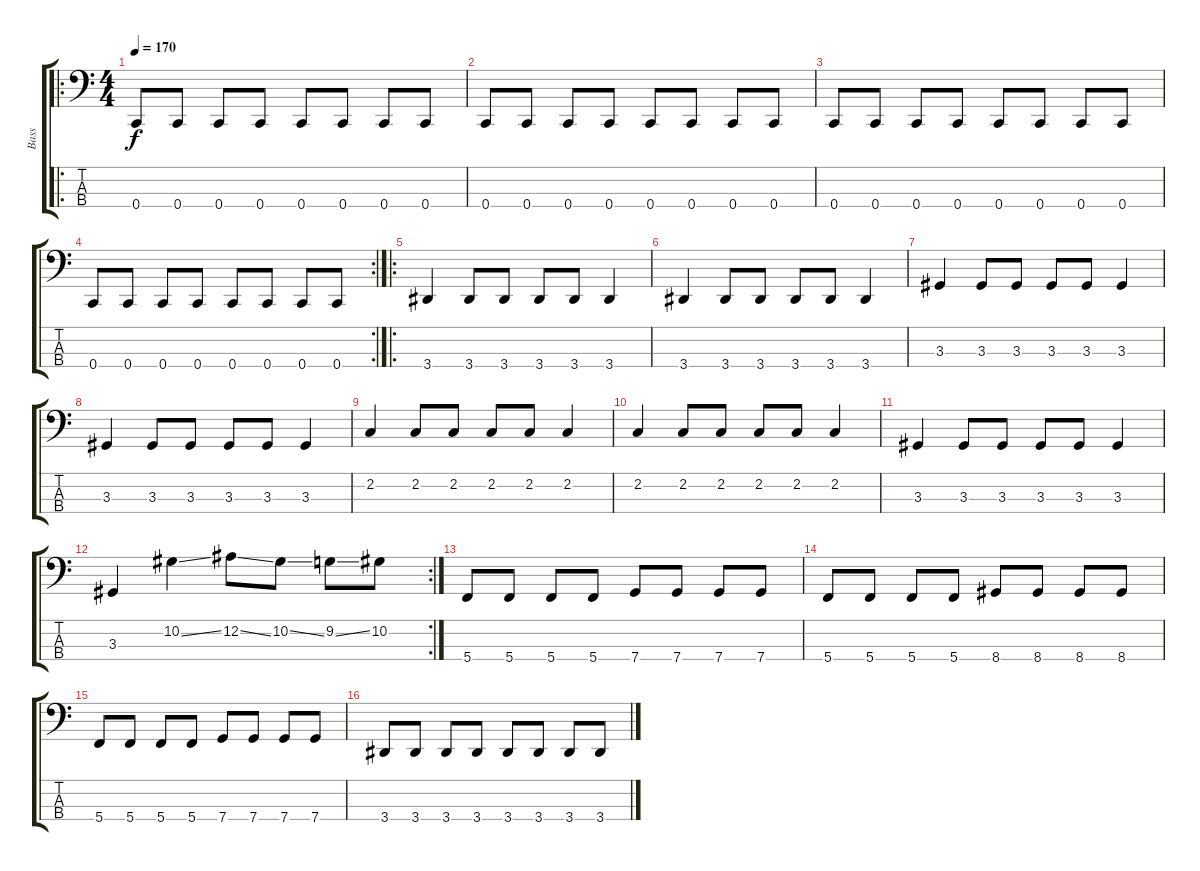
\track ("Bass" "Bass") {instrument electricbassfinger}
\staff {score tabs}
\tuning (Eb2 Bb1 F1 C1) {hide}
\ro
\ts (4 4)
\tempo 170
\clef f4
\ks c
0.4.8{dy f} 0.4.8 0.4.8 0.4.8 0.4.8 0.4.8 0.4.8 0.4.8 |
0.4.8 0.4.8 0.4.8 0.4.8 0.4.8 0.4.8 0.4.8 0.4.8 |
0.4.8 0.4.8 0.4.8 0.4.8 0.4.8 0.4.8 0.4.8 0.4.8 |
\rc 2
0.4.8 0.4.8 0.4.8 0.4.8 0.4.8 0.4.8 0.4.8 0.4.8 |
\ro
3.4.4 3.4.8 3.4.8 3.4.8 3.4.8 3.4.4 |
3.4.4 3.4.8 3.4.8 3.4.8 3.4.8 3.4.4 |
3.3.4 3.3.8 3.3.8 3.3.8 3.3.8 3.3.4 |
3.3.4 3.3.8 3.3.8 3.3.8 3.3.8 3.3.4 |
2.2.4 2.2.8 2.2.8 2.2.8 2.2.8 2.2.4 |
2.2.4 2.2.8 2.2.8 2.2.8 2.2.8 2.2.4 |
3.3.4 3.3.8 3.3.8 3.3.8 3.3.8 3.3.4 |
\rc 2
3.3.4 10.2{ss}.4 12.2{ss}.8 10.2{ss}.8 9.2{ss}.8 10.2.8 |
5.4.8 5.4.8 5.4.8 5.4.8 7.4.8 7.4.8 7.4.8 7.4.8 |
5.4.8 5.4.8 5.4.8 5.4.8 8.4.8 8.4.8 8.4.8 8.4.8 |
5.4.8 5.4.8 5.4.8 5.4.8 7.4.8 7.4.8 7.4.8 7.4.8 |
3.4.8 3.4.8 3.4.8 3.4.8 3.4.8 3.4.8 3.4.8 3.4.8
